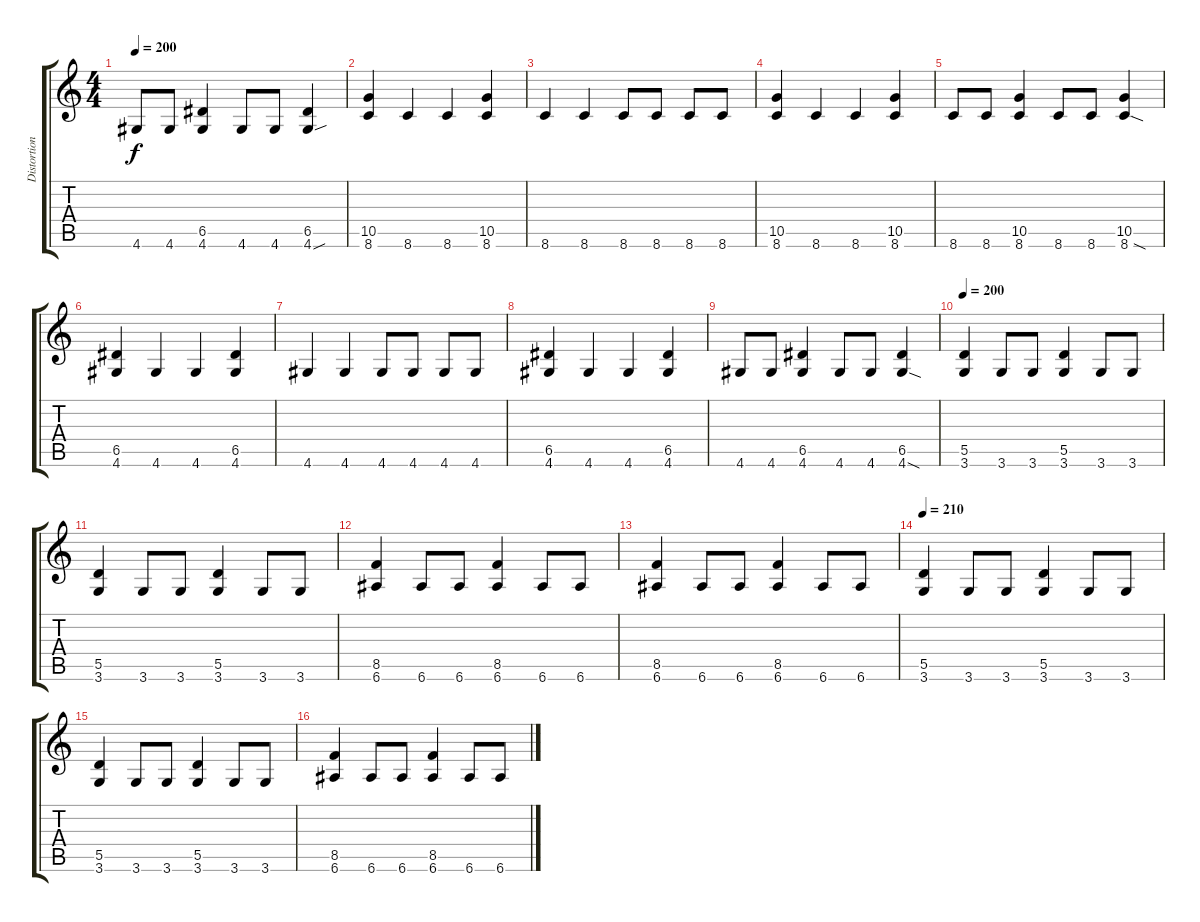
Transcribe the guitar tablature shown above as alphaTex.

\track ("Distortion Guitar" "Distortion") {instrument distortionguitar}
\staff {score tabs}
\tuning (E4 B3 G3 D3 A2 E2) {hide}
\ts (4 4)
\tempo 200
\clef g2
\ks c
4.6.8{dy f} 4.6.8 (6.5 4.6).4 4.6.8 4.6.8 (6.5 4.6{sou}).4 |
(10.5 8.6).4 8.6.4 8.6.4 (10.5 8.6).4 |
8.6.4 8.6.4 8.6.8 8.6.8 8.6.8 8.6.8 |
(10.5 8.6).4 8.6.4 8.6.4 (10.5 8.6).4 |
8.6.8 8.6.8 (10.5 8.6).4 8.6.8 8.6.8 (10.5 8.6{sod}).4 |
(6.5 4.6).4 4.6.4 4.6.4 (6.5 4.6).4 |
4.6.4 4.6.4 4.6.8 4.6.8 4.6.8 4.6.8 |
(6.5 4.6).4 4.6.4 4.6.4 (6.5 4.6).4 |
4.6.8 4.6.8 (6.5 4.6).4 4.6.8 4.6.8 (6.5 4.6{sod}).4 |
\tempo 220
\tempo 200
(5.5 3.6).4 3.6.8 3.6.8 (5.5 3.6).4 3.6.8 3.6.8 |
(5.5 3.6).4 3.6.8 3.6.8 (5.5 3.6).4 3.6.8 3.6.8 |
(8.5 6.6).4 6.6.8 6.6.8 (8.5 6.6).4 6.6.8 6.6.8 |
(8.5 6.6).4 6.6.8 6.6.8 (8.5 6.6).4 6.6.8 6.6.8 |
\tempo 210
(5.5 3.6).4 3.6.8 3.6.8 (5.5 3.6).4 3.6.8 3.6.8 |
(5.5 3.6).4 3.6.8 3.6.8 (5.5 3.6).4 3.6.8 3.6.8 |
(8.5 6.6).4 6.6.8 6.6.8 (8.5 6.6).4 6.6.8 6.6.8
